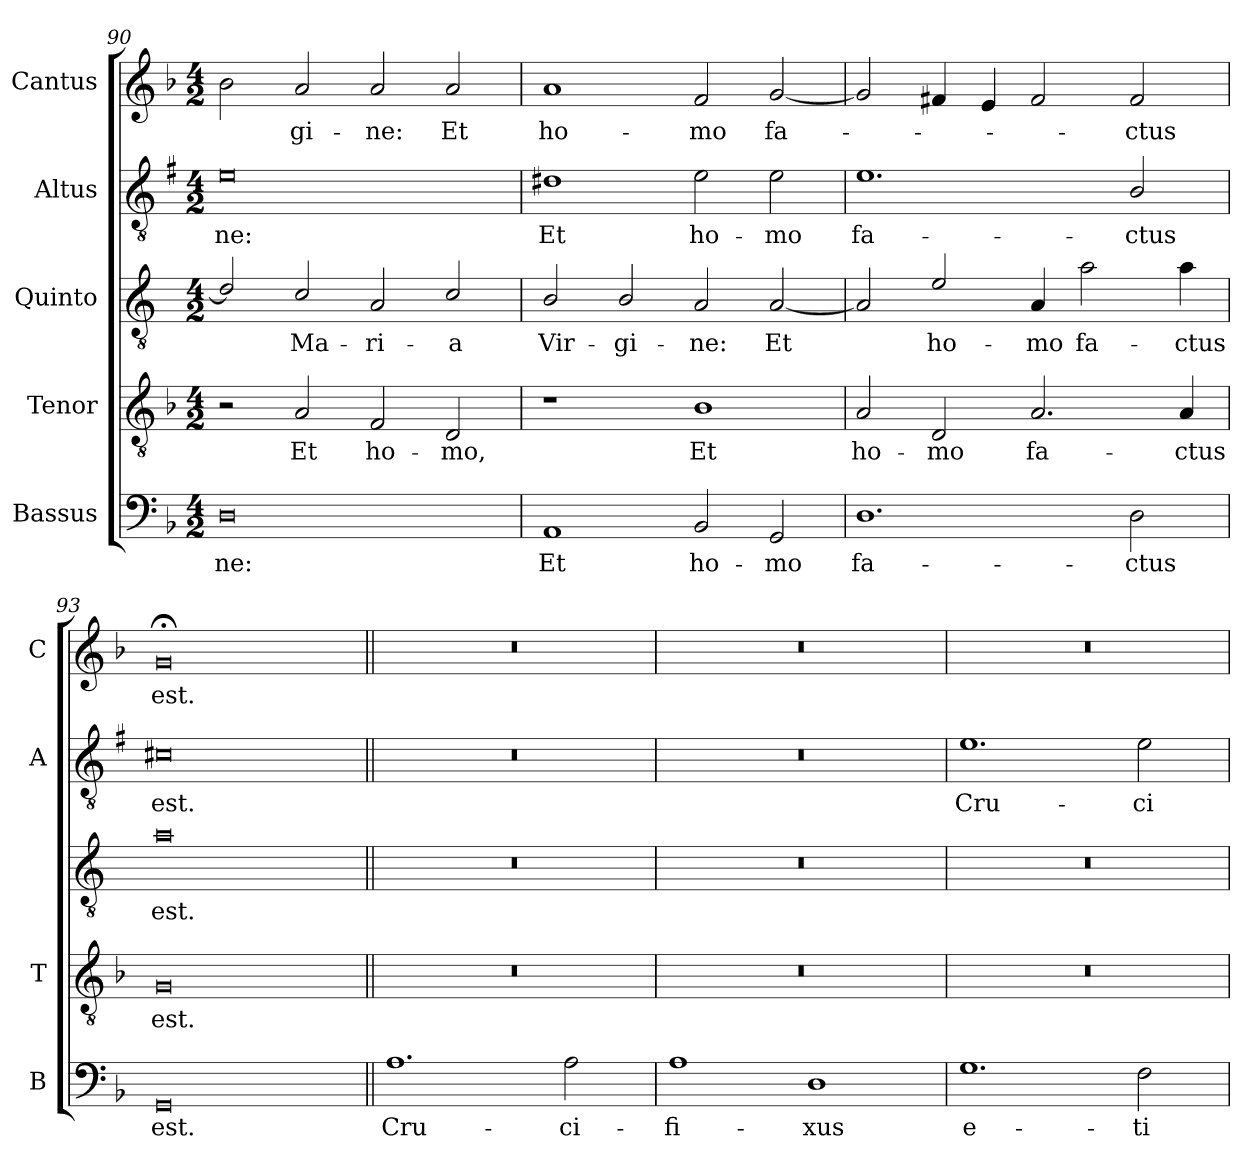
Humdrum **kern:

**kern	**text	**kern	**text	**kern	**text	**kern	**text	**kern	**text
*part5	*part5	*part4	*part4	*part3	*part3	*part2	*part2	*part1	*part1
*staff5	*staff5	*staff4	*staff4	*staff3	*staff3	*staff2	*staff2	*staff1	*staff1
*I"Bassus	*	*I"Tenor	*	*I"Quinto	*	*I"Altus	*	*I"Cantus	*
*I'B	*	*I'T	*	*	*	*I'A	*	*I'C	*
!!LO:PB:g=z
*clefF4	*	*clefGv2	*	*clefGv2	*	*clefGv2	*	*clefG2	*
*	*	*	*	*ITrd4c7	*	*ITrd1c2	*	*	*
*k[b-]	*	*k[b-]	*	*k[b-]	*	*k[b-]	*	*k[b-]	*
*F:	*	*F:	*	*F:	*	*F:	*	*F:	*
*M4/2	*	*M4/2	*	*M4/2	*	*M4/2	*	*M4/2	*
=90	=90	=90	=90	=90	=90	=90	=90	=90	=90
!	!LO:LY:b	!	!	!	!	!	!LO:LY:b	!	!
0D	-ne:	2r	.	2G/]	.	0d	-ne:	2b-\	.
!	!	!	!LO:LY:b	!	!LO:LY:b	!	!	!	!LO:LY:b
.	.	2A/	Et	2F/	Ma-	.	.	2a/	-gi-
!	!	!	!LO:LY:b	!	!LO:LY:b	!	!	!	!LO:LY:b
.	.	2F/	ho-	2D/	-ri-	.	.	2a/	-ne:
!	!	!	!LO:LY:b	!	!LO:LY:b	!	!	!	!LO:LY:b
.	.	2D/	-mo,	2F/	-a	.	.	2a/	Et
=91	=91	=91	=91	=91	=91	=91	=91	=91	=91
!	!LO:LY:b	!	!	!	!LO:LY:b	!	!LO:LY:b	!	!LO:LY:b
1AA	Et	1r	.	2E/	Vir-	1c#X	Et	1a	ho-
!	!	!	!	!	!LO:LY:b	!	!	!	!
.	.	.	.	2E/	-gi-	.	.	.	.
!	!LO:LY:b	!	!LO:LY:b	!	!LO:LY:b	!	!LO:LY:b	!	!LO:LY:b
2BB-/	ho-	1B-	Et	2D/	-ne:	2d\	ho-	2f/	-mo
!	!LO:LY:b	!	!	!	!LO:LY:b	!	!LO:LY:b	!	!LO:LY:b
2GG/	-mo	.	.	[2D/	Et	2d\	-mo	[2g/	fa-
=92	=92	=92	=92	=92	=92	=92	=92	=92	=92
!	!LO:LY:b	!	!LO:LY:b	!	!	!	!LO:LY:b	!	!
1.D	fa-	2A/	ho-	2D/]	.	1.d	fa-	2g/]	.
!	!	!	!LO:LY:b	!	!LO:LY:b	!	!	!	!
.	.	2D/	-mo	2A/	ho-	.	.	4f#X/	.
.	.	.	.	.	.	.	.	4e/	.
!	!	!	!LO:LY:b	!	!LO:LY:b	!	!	!	!
.	.	2.A/	fa-	4D/	-mo	.	.	2f#/	.
!	!	!	!	!	!LO:LY:b	!	!	!	!
.	.	.	.	2d\	fa-	.	.	.	.
!	!LO:LY:b	!	!	!	!	!	!LO:LY:b	!	!LO:LY:b
2D\	-ctus	.	.	.	.	2A/	-ctus	2f#/	-ctus
!	!	!	!LO:LY:b	!	!LO:LY:b	!	!	!	!
.	.	4A/	-ctus	4d\	-ctus	.	.	.	.
=93	=93	=93	=93	=93	=93	=93	=93	=93	=93
!	!LO:LY:b	!	!LO:LY:b	!	!LO:LY:b	!	!LO:LY:b	!	!LO:LY:b
0GG	est.	0G	est.	0d	est.	0Bn	est.	0g;<	est.
=94||	=94||	=94||	=94||	=94||	=94||	=94||	=94||	=94||	=94||
!	!LO:LY:b	!	!	!	!	!	!	!	!
1.A	Cru-	0r	.	0r	.	0r	.	0r	.
!	!LO:LY:b	!	!	!	!	!	!	!	!
2A\	-ci-	.	.	.	.	.	.	.	.
=95	=95	=95	=95	=95	=95	=95	=95	=95	=95
!	!LO:LY:b	!	!	!	!	!	!	!	!
1A	-fi-	0r	.	0r	.	0r	.	0r	.
!	!LO:LY:b	!	!	!	!	!	!	!	!
1D	-xus	.	.	.	.	.	.	.	.
!!LO:LB:g=z
=96	=96	=96	=96	=96	=96	=96	=96	=96	=96
!	!LO:LY:b	!	!	!	!	!	!LO:LY:b	!	!
1.G	e-	0r	.	0r	.	1.d	Cru-	0r	.
!	!LO:LY:b	!	!	!	!	!	!LO:LY:b	!	!
2F\	-ti-	.	.	.	.	2d\	-ci-	.	.
=	=	=	=	=	=	=	=	=	=
*-	*-	*-	*-	*-	*-	*-	*-	*-	*-
